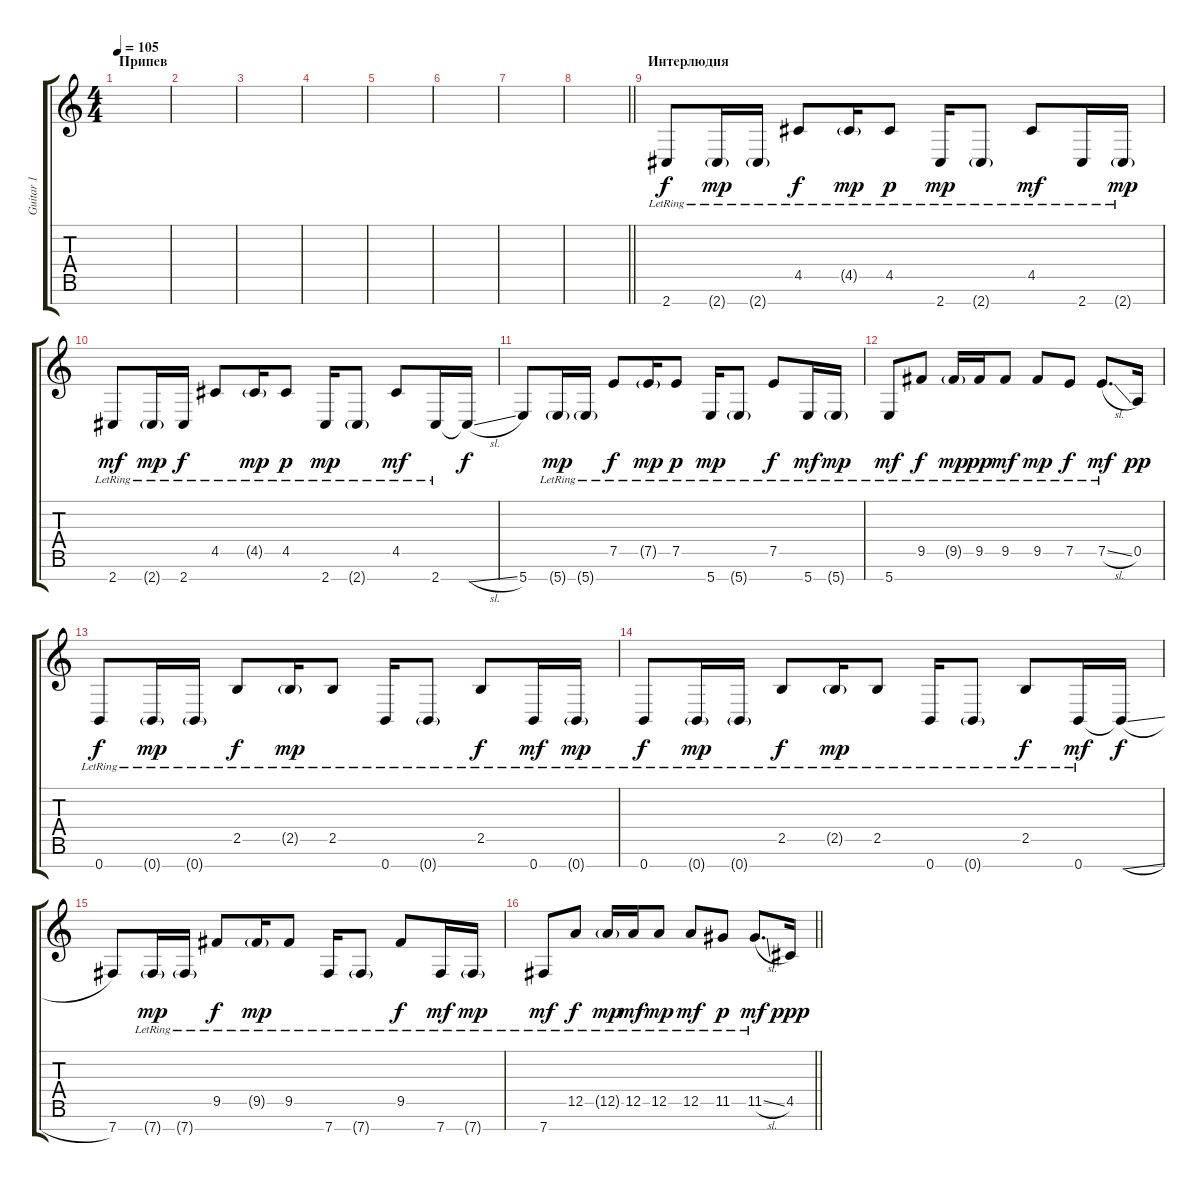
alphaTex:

\track ("Guitar 1" "Guitar 1") {instrument acousticguitarsteel}
\staff {score tabs}
\tuning (E4 B3 G3 D3 A2 E2 B1) {hide}
\ts (4 4)
\section ("" "Припев")
\tempo 105
\clef g2
\ks c
|
|
|
|
|
|
|
\barLineRight lightlight
|
\section ("" "Интерлюдия")
2.7{lr}.8{dy f} 2.7{g lr}.16{dy mp} 2.7{g lr}.16 4.5{lr}.8{dy f} 4.5{g lr}.16{dy mp} 4.5{lr}.8{dy p} 2.7{lr}.16{dy mp} 2.7{g lr}.8 4.5{lr}.8{dy mf} 2.7{lr}.16 2.7{g lr}.16{dy mp} |
2.7{lr}.8{dy mf} 2.7{g lr}.16{dy mp} 2.7{lr}.16{dy f} 4.5{lr}.8 4.5{g lr}.16{dy mp} 4.5{lr}.8{dy p} 2.7{lr}.16{dy mp} 2.7{g lr}.8 4.5{lr}.8{dy mf} 2.7{lr}.16 2.7{sl t}.16{dy f} |
5.7.8 5.7{g lr}.16{dy mp} 5.7{g lr}.16 7.5{lr}.8{dy f} 7.5{g lr}.16{dy mp} 7.5{lr}.8{dy p} 5.7{lr}.16{dy mp} 5.7{g lr}.8 7.5{lr}.8{dy f} 5.7{lr}.16{dy mf} 5.7{g lr}.16{dy mp} |
5.7{lr}.8{dy mf} 9.5{lr}.8{dy f} 9.5{g lr}.16{dy mp} 9.5{lr}.16{dy pp} 9.5{lr}.8{dy mf} 9.5{lr}.8{dy mp} 7.5{lr}.8{dy f} 7.5{sl lr}.8{d dy mf} 0.5.16{dy pp} |
0.7{lr}.8{dy f} 0.7{g lr}.16{dy mp} 0.7{g lr}.16 2.5{lr}.8{dy f} 2.5{g lr}.16{dy mp} 2.5{lr}.8 0.7{lr}.16 0.7{g lr}.8 2.5{lr}.8{dy f} 0.7{lr}.16{dy mf} 0.7{g lr}.16{dy mp} |
0.7{lr}.8{dy f} 0.7{g lr}.16{dy mp} 0.7{g lr}.16 2.5{lr}.8{dy f} 2.5{g lr}.16{dy mp} 2.5{lr}.8 0.7{lr}.16 0.7{g lr}.8 2.5{lr}.8{dy f} 0.7{lr}.16{dy mf} 0.7{sl t}.16{dy f} |
7.7.8 7.7{g lr}.16{dy mp} 7.7{g lr}.16 9.5{lr}.8{dy f} 9.5{g lr}.16{dy mp} 9.5{lr}.8 7.7{lr}.16 7.7{g lr}.8 9.5{lr}.8{dy f} 7.7{lr}.16{dy mf} 7.7{g lr}.16{dy mp} |
\barLineRight lightlight
7.7{lr}.8{dy mf} 12.5{lr}.8{dy f} 12.5{g lr}.16{dy mp} 12.5{lr}.16{dy mf} 12.5{lr}.8{dy mp} 12.5{lr}.8{dy mf} 11.5{lr}.8{dy p} 11.5{sl lr}.8{d dy mf} 4.5.16{dy ppp}
